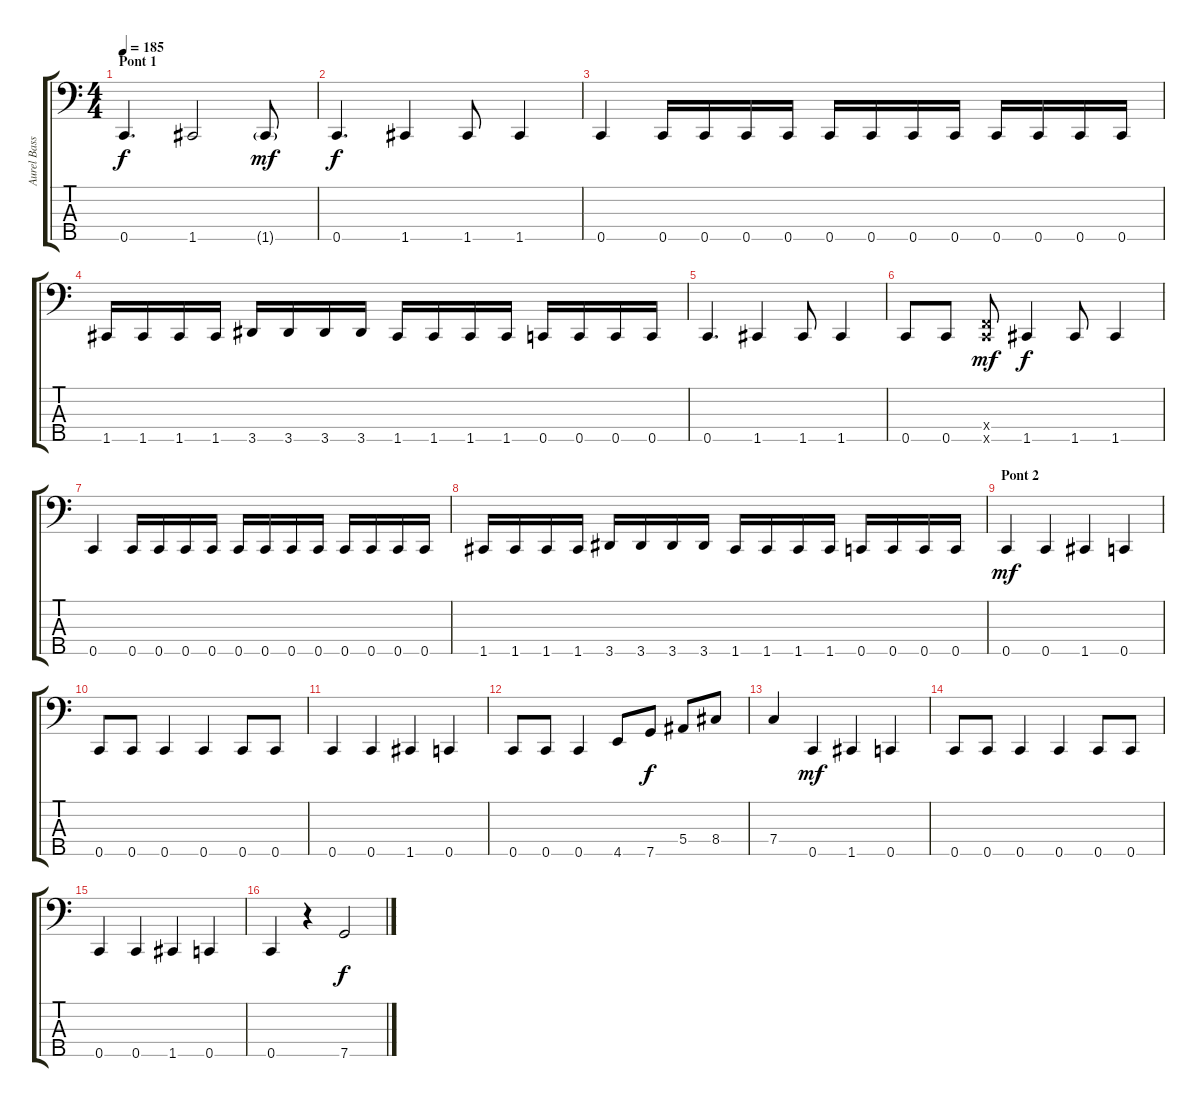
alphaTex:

\track ("Aurel Bass" "Aurel Bass") {instrument electricbassfinger}
\staff {score tabs}
\tuning (Ab2 Eb2 Bb1 F1 C1) {hide}
\ts (4 4)
\section ("" "Pont 1")
\tempo 185
\clef f4
\ks c
0.5.4{d dy f} 1.5.2 1.5{g}.8{dy mf} |
0.5.4{d dy f} 1.5.4 1.5.8 1.5.4 |
0.5.4 0.5.16 0.5.16 0.5.16 0.5.16 0.5.16 0.5.16 0.5.16 0.5.16 0.5.16 0.5.16 0.5.16 0.5.16 |
1.5.16 1.5.16 1.5.16 1.5.16 3.5.16 3.5.16 3.5.16 3.5.16 1.5.16 1.5.16 1.5.16 1.5.16 0.5.16 0.5.16 0.5.16 0.5.16 |
0.5.4{d} 1.5.4 1.5.8 1.5.4 |
0.5.8 0.5.8 (0.4{x} 0.5{x}).8{dy mf} 1.5.4{dy f} 1.5.8 1.5.4 |
0.5.4 0.5.16 0.5.16 0.5.16 0.5.16 0.5.16 0.5.16 0.5.16 0.5.16 0.5.16 0.5.16 0.5.16 0.5.16 |
1.5.16 1.5.16 1.5.16 1.5.16 3.5.16 3.5.16 3.5.16 3.5.16 1.5.16 1.5.16 1.5.16 1.5.16 0.5.16 0.5.16 0.5.16 0.5.16 |
\section ("" "Pont 2")
0.5.4{dy mf} 0.5.4 1.5.4 0.5.4 |
0.5.8 0.5.8 0.5.4 0.5.4 0.5.8 0.5.8 |
0.5.4 0.5.4 1.5.4 0.5.4 |
0.5.8 0.5.8 0.5.4 4.5.8 7.5.8{dy f} 5.4.8 8.4.8 |
7.4.4 0.5.4{dy mf} 1.5.4 0.5.4 |
0.5.8 0.5.8 0.5.4 0.5.4 0.5.8 0.5.8 |
0.5.4 0.5.4 1.5.4 0.5.4 |
0.5.4 r.4 7.5{sl}.2{dy f}
